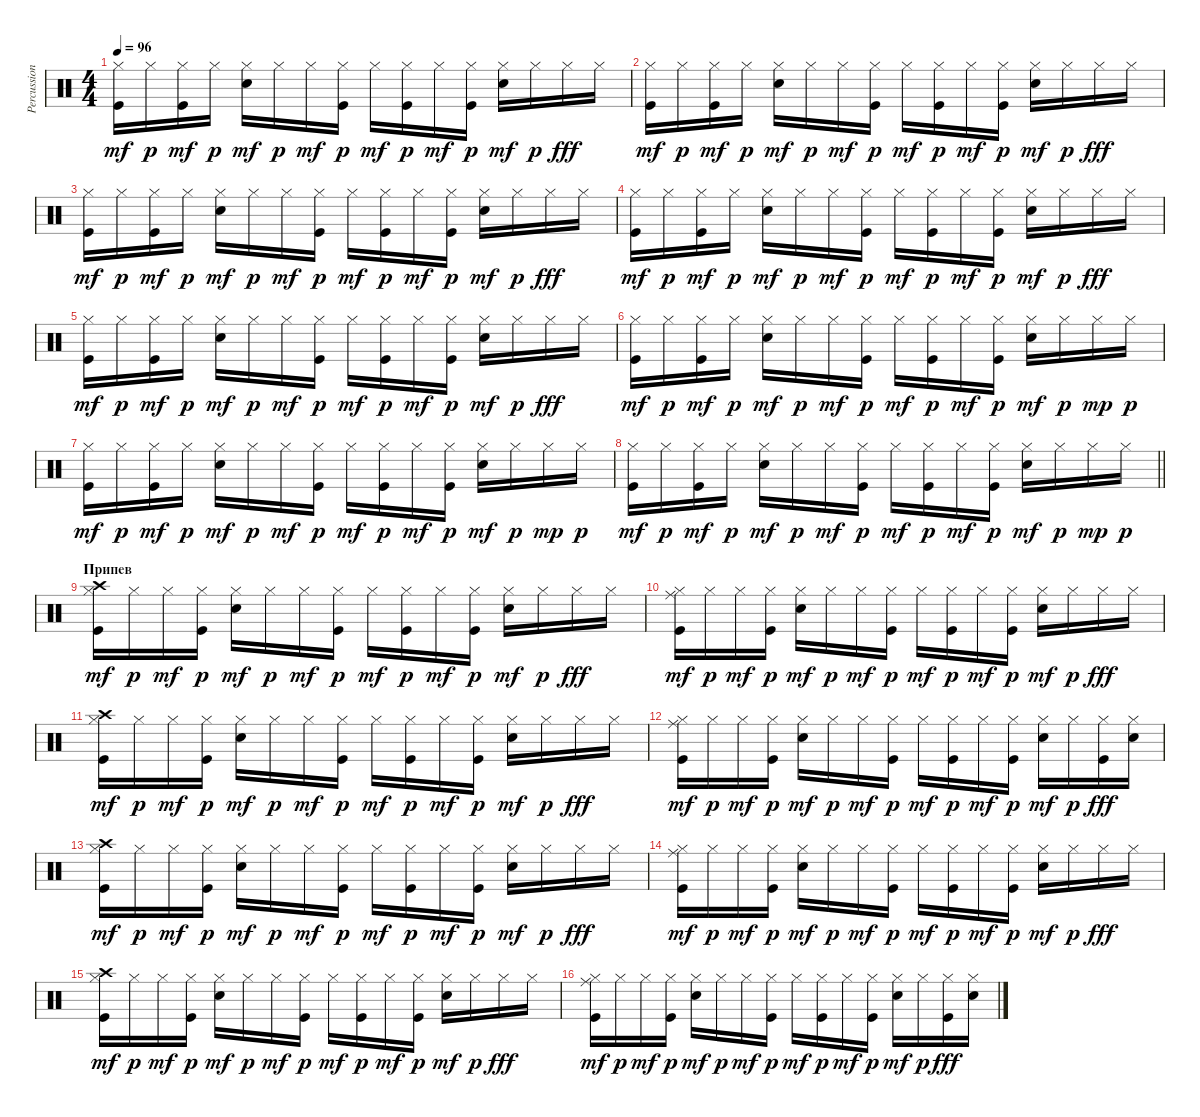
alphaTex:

\track ("Percussion" "Percussion") {instrument percussion}
\staff {score}
\articulation defaults
\ts (4 4)
\tempo 96
\clef neutral
\ks c
("Hi-Hat (closed)" "Kick (hit)").16{dy mf} "Hi-Hat (closed)".16{dy p} ("Hi-Hat (closed)" "Kick (hit)").16{dy mf} "Hi-Hat (closed)".16{dy p} ("Hi-Hat (closed)" "Snare (hit) 2").16{dy mf} "Hi-Hat (closed)".16{dy p} "Hi-Hat (closed)".16{dy mf} ("Hi-Hat (closed)" "Kick (hit)").16{dy p} "Hi-Hat (closed)".16{dy mf} ("Hi-Hat (closed)" "Kick (hit)").16{dy p} "Hi-Hat (closed)".16{dy mf} ("Hi-Hat (closed)" "Kick (hit)").16{dy p} ("Hi-Hat (closed)" "Snare (hit) 2").16{dy mf} "Hi-Hat (closed)".16{dy p} "Hi-Hat (closed)".16{dy fff} "Hi-Hat (closed)".16 |
("Hi-Hat (closed)" "Kick (hit)").16{dy mf} "Hi-Hat (closed)".16{dy p} ("Hi-Hat (closed)" "Kick (hit)").16{dy mf} "Hi-Hat (closed)".16{dy p} ("Hi-Hat (closed)" "Snare (hit) 2").16{dy mf} "Hi-Hat (closed)".16{dy p} "Hi-Hat (closed)".16{dy mf} ("Hi-Hat (closed)" "Kick (hit)").16{dy p} "Hi-Hat (closed)".16{dy mf} ("Hi-Hat (closed)" "Kick (hit)").16{dy p} "Hi-Hat (closed)".16{dy mf} ("Hi-Hat (closed)" "Kick (hit)").16{dy p} ("Hi-Hat (closed)" "Snare (hit) 2").16{dy mf} "Hi-Hat (closed)".16{dy p} "Hi-Hat (closed)".16{dy fff} "Hi-Hat (closed)".16 |
("Hi-Hat (closed)" "Kick (hit)").16{dy mf} "Hi-Hat (closed)".16{dy p} ("Hi-Hat (closed)" "Kick (hit)").16{dy mf} "Hi-Hat (closed)".16{dy p} ("Hi-Hat (closed)" "Snare (hit) 2").16{dy mf} "Hi-Hat (closed)".16{dy p} "Hi-Hat (closed)".16{dy mf} ("Hi-Hat (closed)" "Kick (hit)").16{dy p} "Hi-Hat (closed)".16{dy mf} ("Hi-Hat (closed)" "Kick (hit)").16{dy p} "Hi-Hat (closed)".16{dy mf} ("Hi-Hat (closed)" "Kick (hit)").16{dy p} ("Hi-Hat (closed)" "Snare (hit) 2").16{dy mf} "Hi-Hat (closed)".16{dy p} "Hi-Hat (closed)".16{dy fff} "Hi-Hat (closed)".16 |
("Hi-Hat (closed)" "Kick (hit)").16{dy mf} "Hi-Hat (closed)".16{dy p} ("Hi-Hat (closed)" "Kick (hit)").16{dy mf} "Hi-Hat (closed)".16{dy p} ("Hi-Hat (closed)" "Snare (hit) 2").16{dy mf} "Hi-Hat (closed)".16{dy p} "Hi-Hat (closed)".16{dy mf} ("Hi-Hat (closed)" "Kick (hit)").16{dy p} "Hi-Hat (closed)".16{dy mf} ("Hi-Hat (closed)" "Kick (hit)").16{dy p} "Hi-Hat (closed)".16{dy mf} ("Hi-Hat (closed)" "Kick (hit)").16{dy p} ("Hi-Hat (closed)" "Snare (hit) 2").16{dy mf} "Hi-Hat (closed)".16{dy p} "Hi-Hat (closed)".16{dy fff} "Hi-Hat (closed)".16 |
("Hi-Hat (closed)" "Kick (hit)").16{dy mf} "Hi-Hat (closed)".16{dy p} ("Hi-Hat (closed)" "Kick (hit)").16{dy mf} "Hi-Hat (closed)".16{dy p} ("Hi-Hat (closed)" "Snare (hit) 2").16{dy mf} "Hi-Hat (closed)".16{dy p} "Hi-Hat (closed)".16{dy mf} ("Hi-Hat (closed)" "Kick (hit)").16{dy p} "Hi-Hat (closed)".16{dy mf} ("Hi-Hat (closed)" "Kick (hit)").16{dy p} "Hi-Hat (closed)".16{dy mf} ("Hi-Hat (closed)" "Kick (hit)").16{dy p} ("Hi-Hat (closed)" "Snare (hit) 2").16{dy mf} "Hi-Hat (closed)".16{dy p} "Hi-Hat (closed)".16{dy fff} "Hi-Hat (closed)".16 |
("Hi-Hat (closed)" "Kick (hit)").16{dy mf} "Hi-Hat (closed)".16{dy p} ("Hi-Hat (closed)" "Kick (hit)").16{dy mf} "Hi-Hat (closed)".16{dy p} ("Hi-Hat (closed)" "Snare (hit) 2").16{dy mf} "Hi-Hat (closed)".16{dy p} "Hi-Hat (closed)".16{dy mf} ("Hi-Hat (closed)" "Kick (hit)").16{dy p} "Hi-Hat (closed)".16{dy mf} ("Hi-Hat (closed)" "Kick (hit)").16{dy p} "Hi-Hat (closed)".16{dy mf} ("Hi-Hat (closed)" "Kick (hit)").16{dy p} ("Hi-Hat (closed)" "Snare (hit) 2").16{dy mf} "Hi-Hat (closed)".16{dy p} "Hi-Hat (closed)".16{dy mp} "Hi-Hat (closed)".16{dy p} |
("Hi-Hat (closed)" "Kick (hit)").16{dy mf} "Hi-Hat (closed)".16{dy p} ("Hi-Hat (closed)" "Kick (hit)").16{dy mf} "Hi-Hat (closed)".16{dy p} ("Hi-Hat (closed)" "Snare (hit) 2").16{dy mf} "Hi-Hat (closed)".16{dy p} "Hi-Hat (closed)".16{dy mf} ("Hi-Hat (closed)" "Kick (hit)").16{dy p} "Hi-Hat (closed)".16{dy mf} ("Hi-Hat (closed)" "Kick (hit)").16{dy p} "Hi-Hat (closed)".16{dy mf} ("Hi-Hat (closed)" "Kick (hit)").16{dy p} ("Hi-Hat (closed)" "Snare (hit) 2").16{dy mf} "Hi-Hat (closed)".16{dy p} "Hi-Hat (closed)".16{dy mp} "Hi-Hat (closed)".16{dy p} |
\barLineRight lightlight
("Hi-Hat (closed)" "Kick (hit)").16{dy mf} "Hi-Hat (closed)".16{dy p} ("Hi-Hat (closed)" "Kick (hit)").16{dy mf} "Hi-Hat (closed)".16{dy p} ("Hi-Hat (closed)" "Snare (hit) 2").16{dy mf} "Hi-Hat (closed)".16{dy p} "Hi-Hat (closed)".16{dy mf} ("Hi-Hat (closed)" "Kick (hit)").16{dy p} "Hi-Hat (closed)".16{dy mf} ("Hi-Hat (closed)" "Kick (hit)").16{dy p} "Hi-Hat (closed)".16{dy mf} ("Hi-Hat (closed)" "Kick (hit)").16{dy p} ("Hi-Hat (closed)" "Snare (hit) 2").16{dy mf} "Hi-Hat (closed)".16{dy p} "Hi-Hat (closed)".16{dy mp} "Hi-Hat (closed)".16{dy p} |
\section ("" "Припев")
("Hi-Hat (closed)" "Crash high (hit)" "Kick (hit)").16{dy mf} "Hi-Hat (closed)".16{dy p} "Hi-Hat (closed)".16{dy mf} ("Hi-Hat (closed)" "Kick (hit)").16{dy p} ("Hi-Hat (closed)" "Snare (hit) 2").16{dy mf} "Hi-Hat (closed)".16{dy p} "Hi-Hat (closed)".16{dy mf} ("Hi-Hat (closed)" "Kick (hit)").16{dy p} "Hi-Hat (closed)".16{dy mf} ("Hi-Hat (closed)" "Kick (hit)").16{dy p} "Hi-Hat (closed)".16{dy mf} ("Hi-Hat (closed)" "Kick (hit)").16{dy p} ("Hi-Hat (closed)" "Snare (hit) 2").16{dy mf} "Hi-Hat (closed)".16{dy p} "Hi-Hat (closed)".16{dy fff} "Hi-Hat (closed)".16 |
("Hi-Hat (closed)" "Ride (middle)" "Kick (hit)").16{dy mf} "Hi-Hat (closed)".16{dy p} "Hi-Hat (closed)".16{dy mf} ("Hi-Hat (closed)" "Kick (hit)").16{dy p} ("Hi-Hat (closed)" "Snare (hit) 2").16{dy mf} "Hi-Hat (closed)".16{dy p} "Hi-Hat (closed)".16{dy mf} ("Hi-Hat (closed)" "Kick (hit)").16{dy p} "Hi-Hat (closed)".16{dy mf} ("Hi-Hat (closed)" "Kick (hit)").16{dy p} "Hi-Hat (closed)".16{dy mf} ("Hi-Hat (closed)" "Kick (hit)").16{dy p} ("Hi-Hat (closed)" "Snare (hit) 2").16{dy mf} "Hi-Hat (closed)".16{dy p} "Hi-Hat (closed)".16{dy fff} "Hi-Hat (closed)".16 |
("Hi-Hat (closed)" "Crash high (hit)" "Kick (hit)").16{dy mf} "Hi-Hat (closed)".16{dy p} "Hi-Hat (closed)".16{dy mf} ("Hi-Hat (closed)" "Kick (hit)").16{dy p} ("Hi-Hat (closed)" "Snare (hit) 2").16{dy mf} "Hi-Hat (closed)".16{dy p} "Hi-Hat (closed)".16{dy mf} ("Hi-Hat (closed)" "Kick (hit)").16{dy p} "Hi-Hat (closed)".16{dy mf} ("Hi-Hat (closed)" "Kick (hit)").16{dy p} "Hi-Hat (closed)".16{dy mf} ("Hi-Hat (closed)" "Kick (hit)").16{dy p} ("Hi-Hat (closed)" "Snare (hit) 2").16{dy mf} "Hi-Hat (closed)".16{dy p} "Hi-Hat (closed)".16{dy fff} "Hi-Hat (closed)".16 |
("Hi-Hat (closed)" "Ride (middle)" "Kick (hit)").16{dy mf} "Hi-Hat (closed)".16{dy p} "Hi-Hat (closed)".16{dy mf} ("Hi-Hat (closed)" "Kick (hit)").16{dy p} ("Hi-Hat (closed)" "Snare (hit) 2").16{dy mf} "Hi-Hat (closed)".16{dy p} "Hi-Hat (closed)".16{dy mf} ("Hi-Hat (closed)" "Kick (hit)").16{dy p} "Hi-Hat (closed)".16{dy mf} ("Hi-Hat (closed)" "Kick (hit)").16{dy p} "Hi-Hat (closed)".16{dy mf} ("Hi-Hat (closed)" "Kick (hit)").16{dy p} ("Hi-Hat (closed)" "Snare (hit) 2").16{dy mf} "Hi-Hat (closed)".16{dy p} ("Hi-Hat (closed)" "Kick (hit)").16{dy fff} ("Hi-Hat (closed)" "Snare (hit) 2").16 |
("Hi-Hat (closed)" "Crash high (hit)" "Kick (hit)").16{dy mf} "Hi-Hat (closed)".16{dy p} "Hi-Hat (closed)".16{dy mf} ("Hi-Hat (closed)" "Kick (hit)").16{dy p} ("Hi-Hat (closed)" "Snare (hit) 2").16{dy mf} "Hi-Hat (closed)".16{dy p} "Hi-Hat (closed)".16{dy mf} ("Hi-Hat (closed)" "Kick (hit)").16{dy p} "Hi-Hat (closed)".16{dy mf} ("Hi-Hat (closed)" "Kick (hit)").16{dy p} "Hi-Hat (closed)".16{dy mf} ("Hi-Hat (closed)" "Kick (hit)").16{dy p} ("Hi-Hat (closed)" "Snare (hit) 2").16{dy mf} "Hi-Hat (closed)".16{dy p} "Hi-Hat (closed)".16{dy fff} "Hi-Hat (closed)".16 |
("Hi-Hat (closed)" "Ride (middle)" "Kick (hit)").16{dy mf} "Hi-Hat (closed)".16{dy p} "Hi-Hat (closed)".16{dy mf} ("Hi-Hat (closed)" "Kick (hit)").16{dy p} ("Hi-Hat (closed)" "Snare (hit) 2").16{dy mf} "Hi-Hat (closed)".16{dy p} "Hi-Hat (closed)".16{dy mf} ("Hi-Hat (closed)" "Kick (hit)").16{dy p} "Hi-Hat (closed)".16{dy mf} ("Hi-Hat (closed)" "Kick (hit)").16{dy p} "Hi-Hat (closed)".16{dy mf} ("Hi-Hat (closed)" "Kick (hit)").16{dy p} ("Hi-Hat (closed)" "Snare (hit) 2").16{dy mf} "Hi-Hat (closed)".16{dy p} "Hi-Hat (closed)".16{dy fff} "Hi-Hat (closed)".16 |
("Hi-Hat (closed)" "Crash high (hit)" "Kick (hit)").16{dy mf} "Hi-Hat (closed)".16{dy p} "Hi-Hat (closed)".16{dy mf} ("Hi-Hat (closed)" "Kick (hit)").16{dy p} ("Hi-Hat (closed)" "Snare (hit) 2").16{dy mf} "Hi-Hat (closed)".16{dy p} "Hi-Hat (closed)".16{dy mf} ("Hi-Hat (closed)" "Kick (hit)").16{dy p} "Hi-Hat (closed)".16{dy mf} ("Hi-Hat (closed)" "Kick (hit)").16{dy p} "Hi-Hat (closed)".16{dy mf} ("Hi-Hat (closed)" "Kick (hit)").16{dy p} ("Hi-Hat (closed)" "Snare (hit) 2").16{dy mf} "Hi-Hat (closed)".16{dy p} "Hi-Hat (closed)".16{dy fff} "Hi-Hat (closed)".16 |
("Hi-Hat (closed)" "Ride (middle)" "Kick (hit)").16{dy mf} "Hi-Hat (closed)".16{dy p} "Hi-Hat (closed)".16{dy mf} ("Hi-Hat (closed)" "Kick (hit)").16{dy p} ("Hi-Hat (closed)" "Snare (hit) 2").16{dy mf} "Hi-Hat (closed)".16{dy p} "Hi-Hat (closed)".16{dy mf} ("Hi-Hat (closed)" "Kick (hit)").16{dy p} "Hi-Hat (closed)".16{dy mf} ("Hi-Hat (closed)" "Kick (hit)").16{dy p} "Hi-Hat (closed)".16{dy mf} ("Hi-Hat (closed)" "Kick (hit)").16{dy p} ("Hi-Hat (closed)" "Snare (hit) 2").16{dy mf} "Hi-Hat (closed)".16{dy p} ("Hi-Hat (closed)" "Kick (hit)").16{dy fff} ("Hi-Hat (closed)" "Snare (hit) 2").16
